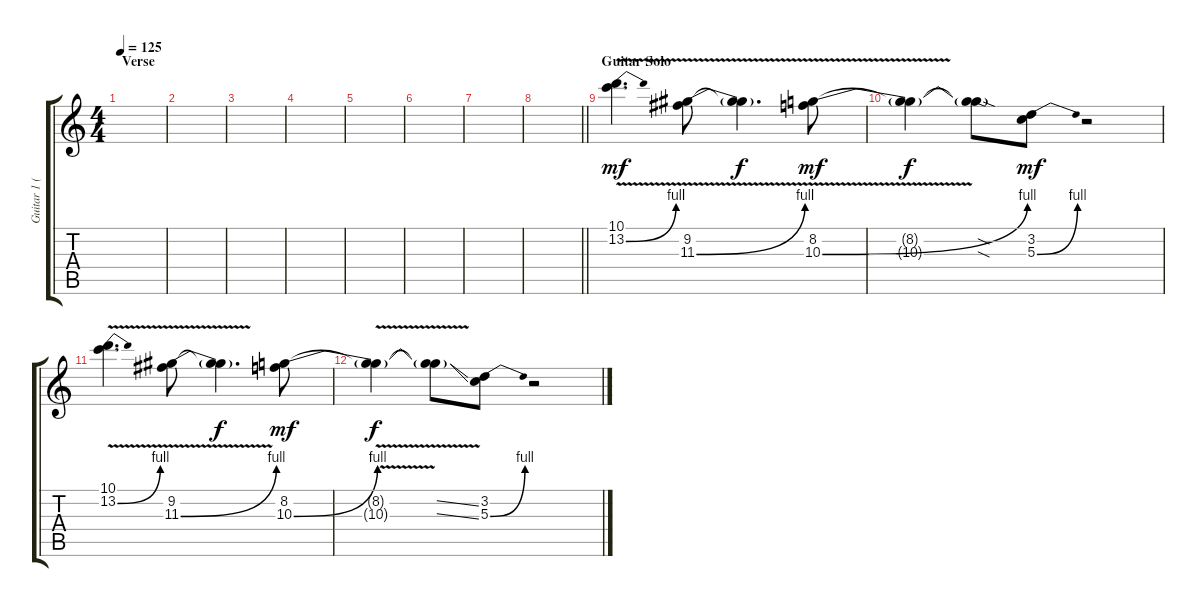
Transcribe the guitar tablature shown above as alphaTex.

\track ("Guitar 1 (elec.)" "Guitar 1 (") {solo instrument distortionguitar}
\staff {score tabs}
\tuning (E4 B3 G3 D3 A2 E2) {hide}
\ts (4 4)
\section ("" "Verse")
\tempo 125
\clef g2
\ks c
|
|
|
|
|
|
|
\barLineRight lightlight
|
\section ("" "Guitar Solo")
(10.1{v} 13.2{be (bend 0 0 60 4) v}).4{d dy mf} (9.2{v} 11.3{be (bend 0 0 60 4) v}).8 (9.2{t} 11.3{t}).4{d dy f} (8.2{v} 10.3{be (bend 0 0 60 4) v}).8{dy mf} |
(8.2{t} 10.3{t}).4{dy f} (8.2{sod t} 10.3{sod t}).8 (3.2 5.3{be (bend 0 0 60 4)}).8{dy mf} r.2 |
(10.1{v} 13.2{be (bend 0 0 60 4) v}).4{d} (9.2{v} 11.3{be (bend 0 0 60 4) v}).8 (9.2{t} 11.3{t}).4{d dy f} (8.2 10.3{be (bend 0 0 60 4)}).8{dy mf} |
(8.2{v t} 10.3{v t}).4{dy f} (8.2{v ss t} 10.3{v ss t}).8 (3.2 5.3{be (bend 0 0 60 4)}).8 r.2
